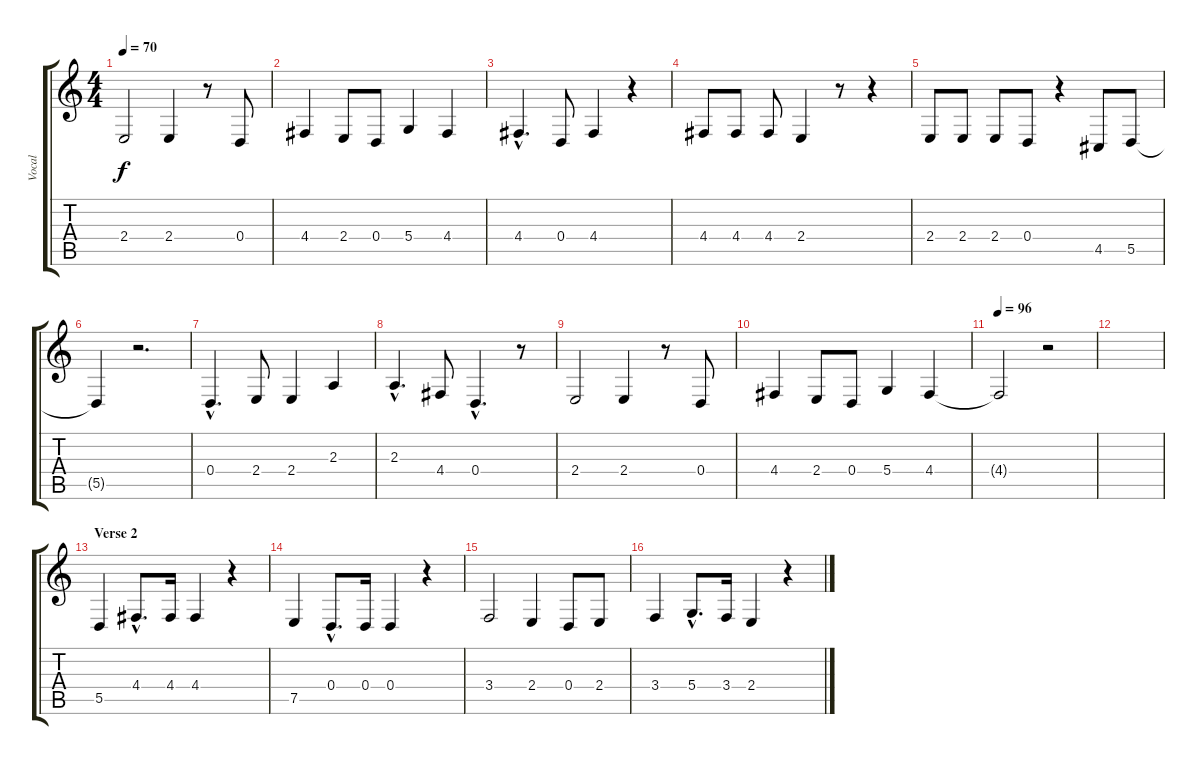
\track ("Vocal" "Vocal") {instrument trombone}
\staff {score tabs}
\tuning (E4 B3 G3 D3 A2 E2) {hide}
\ts (4 4)
\tempo 70
\clef g2
\ks c
2.4.2{dy f} 2.4.4 r.8 0.4.8 |
4.4.4 2.4.8 0.4.8 5.4.4 4.4.4 |
4.4{hac}.4{d} 0.4.8 4.4.4 r.4 |
4.4.8 4.4.8 4.4.8 2.4.4 r.8 r.4 |
2.4.8 2.4.8 2.4.8 0.4.8 r.4 4.5.8 5.5.8 |
5.5{t}.4 r.2{d} |
0.4{hac}.4{d} 2.4.8 2.4.4 2.3.4 |
2.3{hac}.4{d} 4.4.8 0.4{hac}.4{d} r.8 |
2.4.2 2.4.4 r.8 0.4.8 |
4.4.4 2.4.8 0.4.8 5.4.4 4.4.4 |
\tempo 96
4.4{t}.2 r.2 |
|
\section ("" "Verse 2")
5.5.4 4.4{hac}.8{d} 4.4.16 4.4.4 r.4 |
7.5.4 0.4{hac}.8{d} 0.4.16 0.4.4 r.4 |
3.4.2 2.4.4 0.4.8 2.4.8 |
3.4.4 5.4{hac}.8{d} 3.4.16 2.4.4 r.4
